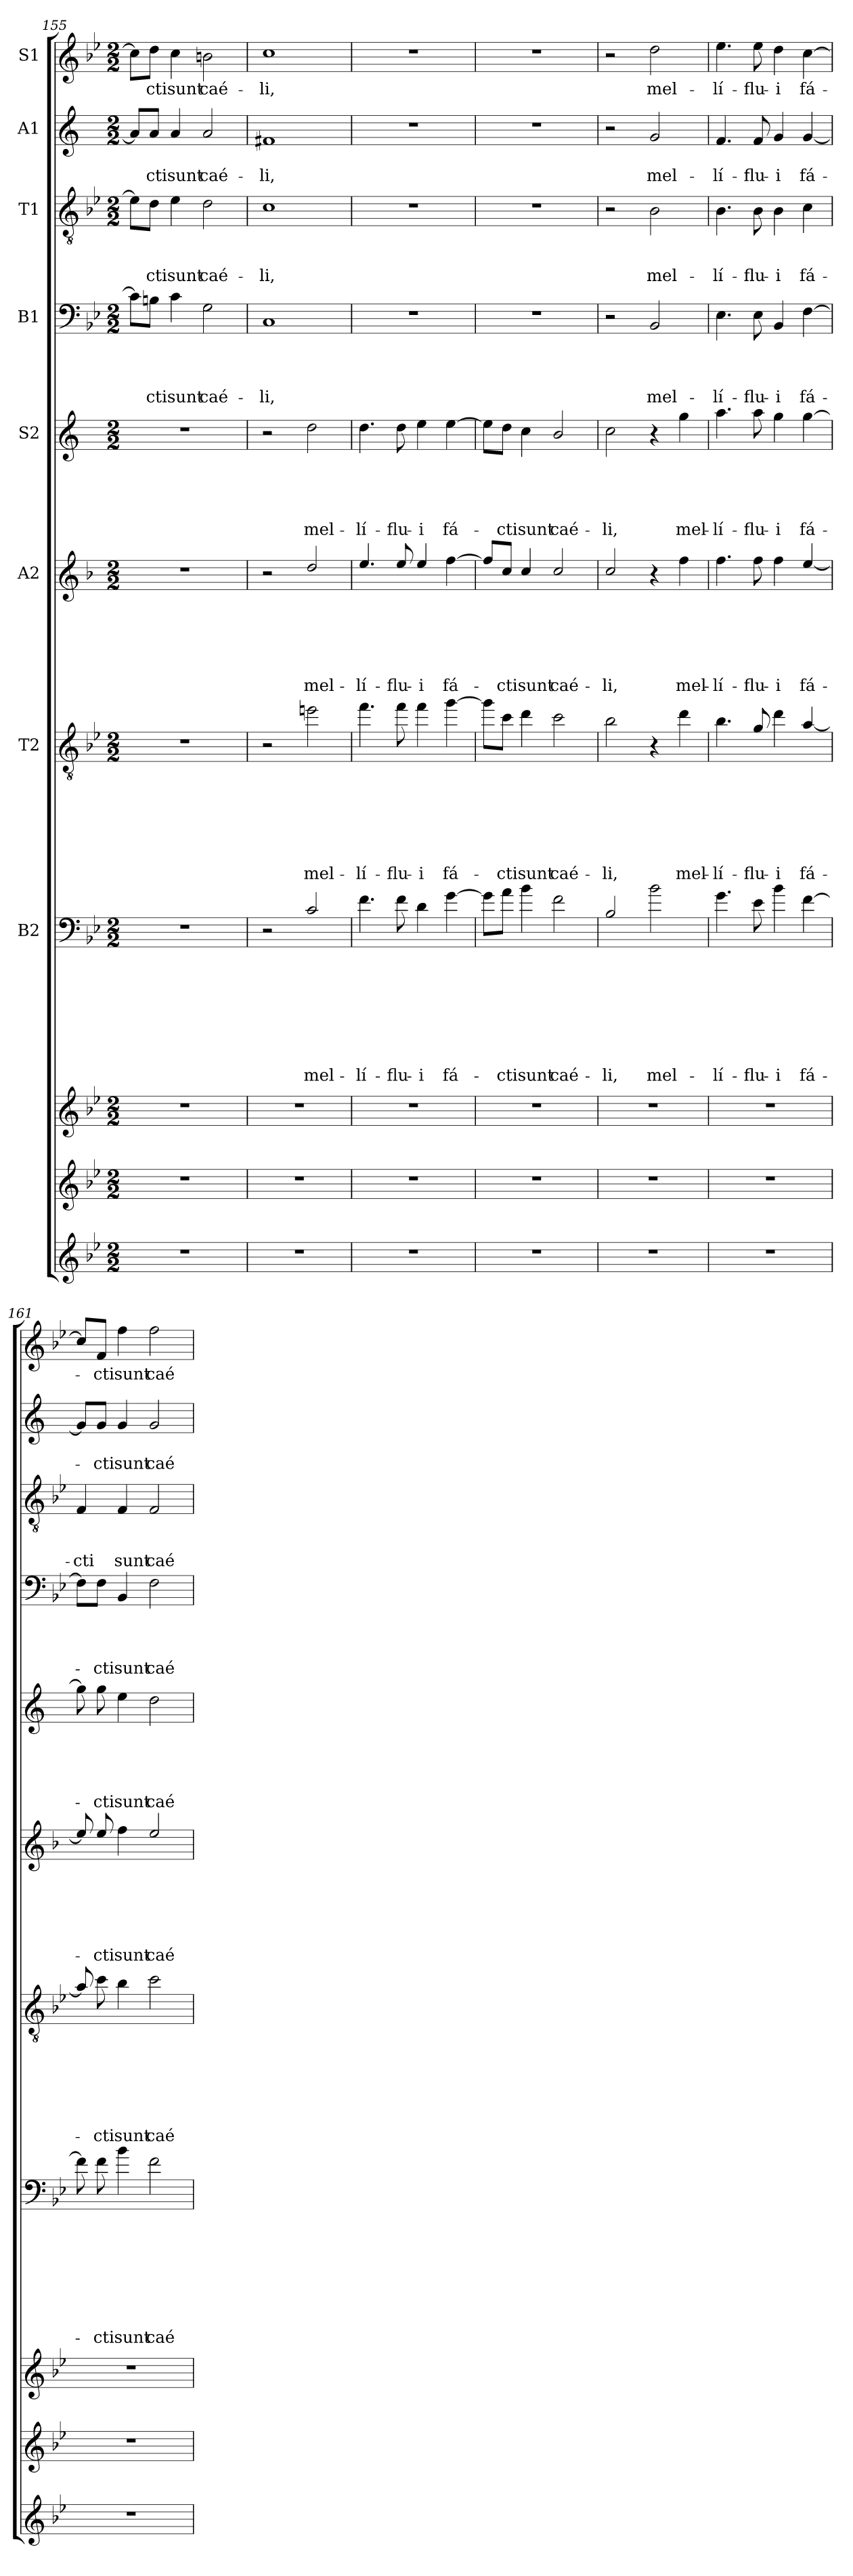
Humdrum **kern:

**kern	**kern	**kern	**kern	**text	**text	**text	**text	**text	**text	**text	**text	**kern	**text	**text	**text	**text	**text	**text	**text	**kern	**text	**text	**text	**text	**text	**text	**kern	**text	**text	**text	**text	**text	**kern	**text	**text	**text	**text	**kern	**text	**text	**text	**kern	**text	**text	**kern	**text
*part11	*part10	*part9	*part8	*part8	*part8	*part8	*part8	*part8	*part8	*part8	*part8	*part7	*part7	*part7	*part7	*part7	*part7	*part7	*part7	*part6	*part6	*part6	*part6	*part6	*part6	*part6	*part5	*part5	*part5	*part5	*part5	*part5	*part4	*part4	*part4	*part4	*part4	*part3	*part3	*part3	*part3	*part2	*part2	*part2	*part1	*part1
*staff11	*staff10	*staff9	*staff8	*staff8	*staff8	*staff8	*staff8	*staff8	*staff8	*staff8	*staff8	*staff7	*staff7	*staff7	*staff7	*staff7	*staff7	*staff7	*staff7	*staff6	*staff6	*staff6	*staff6	*staff6	*staff6	*staff6	*staff5	*staff5	*staff5	*staff5	*staff5	*staff5	*staff4	*staff4	*staff4	*staff4	*staff4	*staff3	*staff3	*staff3	*staff3	*staff2	*staff2	*staff2	*staff1	*staff1
*	*	*	*I"B2	*	*	*	*	*	*	*	*	*I"T2	*	*	*	*	*	*	*	*I"A2	*	*	*	*	*	*	*I"S2	*	*	*	*	*	*I"B1	*	*	*	*	*I"T1	*	*	*	*I"A1	*	*	*I"S1	*
*clefG2	*clefG2	*clefG2	*clefF4	*	*	*	*	*	*	*	*	*clefGv2	*	*	*	*	*	*	*	*clefG2	*	*	*	*	*	*	*clefG2	*	*	*	*	*	*clefF4	*	*	*	*	*clefGv2	*	*	*	*clefG2	*	*	*clefG2	*
*	*	*	*ITrd7c12	*	*	*	*	*	*	*	*	*ITrd8c14	*	*	*	*	*	*	*	*ITrd4c7	*	*	*	*	*	*	*ITrd1c2	*	*	*	*	*	*	*	*	*	*	*	*	*	*	*ITrd1c2	*	*	*	*
*k[b-e-]	*k[b-e-]	*k[b-e-]	*k[b-e-]	*	*	*	*	*	*	*	*	*k[b-e-]	*	*	*	*	*	*	*	*k[b-e-]	*	*	*	*	*	*	*k[b-e-]	*	*	*	*	*	*k[b-e-]	*	*	*	*	*k[b-e-]	*	*	*	*k[b-e-]	*	*	*k[b-e-]	*
*B-:	*B-:	*B-:	*B-:	*	*	*	*	*	*	*	*	*B-:	*	*	*	*	*	*	*	*B-:	*	*	*	*	*	*	*B-:	*	*	*	*	*	*B-:	*	*	*	*	*B-:	*	*	*	*B-:	*	*	*B-:	*
*M2/2	*M2/2	*M2/2	*M2/2	*	*	*	*	*	*	*	*	*M2/2	*	*	*	*	*	*	*	*M2/2	*	*	*	*	*	*	*M2/2	*	*	*	*	*	*M2/2	*	*	*	*	*M2/2	*	*	*	*M2/2	*	*	*M2/2	*
=155	=155	=155	=155	=155	=155	=155	=155	=155	=155	=155	=155	=155	=155	=155	=155	=155	=155	=155	=155	=155	=155	=155	=155	=155	=155	=155	=155	=155	=155	=155	=155	=155	=155	=155	=155	=155	=155	=155	=155	=155	=155	=155	=155	=155	=155	=155
1r	1r	1r	1r	.	.	.	.	.	.	.	.	1r	.	.	.	.	.	.	.	1r	.	.	.	.	.	.	1r	.	.	.	.	.	8c\L]	.	.	.	.	8e-\L]	.	.	.	8g/L]	.	.	8cc\L]	.
!	!	!	!	!	!	!	!	!	!	!	!	!	!	!	!	!	!	!	!	!	!	!	!	!	!	!	!	!	!	!	!	!	!	!	!	!	!LO:LY:b	!	!	!	!LO:LY:b	!	!	!LO:LY:b	!	!LO:LY:b
.	.	.	.	.	.	.	.	.	.	.	.	.	.	.	.	.	.	.	.	.	.	.	.	.	.	.	.	.	.	.	.	.	8Bn\J	.	.	.	-cti	8d\J	.	.	-cti	8g/J	.	-cti	8dd\J	-cti
!	!	!	!	!	!	!	!	!	!	!	!	!	!	!	!	!	!	!	!	!	!	!	!	!	!	!	!	!	!	!	!	!	!	!	!	!	!LO:LY:b	!	!	!	!LO:LY:b	!	!	!LO:LY:b	!	!LO:LY:b
.	.	.	.	.	.	.	.	.	.	.	.	.	.	.	.	.	.	.	.	.	.	.	.	.	.	.	.	.	.	.	.	.	4c\	.	.	.	sunt	4e-\	.	.	sunt	4g/	.	sunt	4cc\	sunt
!	!	!	!	!	!	!	!	!	!	!	!	!	!	!	!	!	!	!	!	!	!	!	!	!	!	!	!	!	!	!	!	!	!	!	!	!	!LO:LY:b	!	!	!	!LO:LY:b	!	!	!LO:LY:b	!	!LO:LY:b
.	.	.	.	.	.	.	.	.	.	.	.	.	.	.	.	.	.	.	.	.	.	.	.	.	.	.	.	.	.	.	.	.	2G\	.	.	.	caé-	2d\	.	.	caé-	2g/	.	caé-	2bn\	caé-
=156	=156	=156	=156	=156	=156	=156	=156	=156	=156	=156	=156	=156	=156	=156	=156	=156	=156	=156	=156	=156	=156	=156	=156	=156	=156	=156	=156	=156	=156	=156	=156	=156	=156	=156	=156	=156	=156	=156	=156	=156	=156	=156	=156	=156	=156	=156
!	!	!	!	!	!	!	!	!	!	!	!	!	!	!	!	!	!	!	!	!	!	!	!	!	!	!	!	!	!	!	!	!	!	!	!	!	!LO:LY:b	!	!	!	!LO:LY:b	!	!	!LO:LY:b	!	!LO:LY:b
1r	1r	1r	2r	.	.	.	.	.	.	.	.	2r	.	.	.	.	.	.	.	2r	.	.	.	.	.	.	2r	.	.	.	.	.	1C	.	.	.	-li,	1c	.	.	-li,	1en	.	-li,	1cc	-li,
!	!	!	!	!	!	!	!	!	!	!	!LO:LY:b	!	!	!	!	!	!	!	!LO:LY:b	!	!	!	!	!	!	!LO:LY:b	!	!	!	!	!	!LO:LY:b	!	!	!	!	!	!	!	!	!	!	!	!	!	!
.	.	.	2C/	.	.	.	.	.	.	.	mel-	2en\	.	.	.	.	.	.	mel-	2g/	.	.	.	.	.	mel-	2cc\	.	.	.	.	mel-	.	.	.	.	.	.	.	.	.	.	.	.	.	.
=157	=157	=157	=157	=157	=157	=157	=157	=157	=157	=157	=157	=157	=157	=157	=157	=157	=157	=157	=157	=157	=157	=157	=157	=157	=157	=157	=157	=157	=157	=157	=157	=157	=157	=157	=157	=157	=157	=157	=157	=157	=157	=157	=157	=157	=157	=157
!	!	!	!	!	!	!	!	!	!	!	!LO:LY:b	!	!	!	!	!	!	!	!LO:LY:b	!	!	!	!	!	!	!LO:LY:b	!	!	!	!	!	!LO:LY:b	!	!	!	!	!	!	!	!	!	!	!	!	!	!
1r	1r	1r	4.F\	.	.	.	.	.	.	.	-lí-	4.f\	.	.	.	.	.	.	-lí-	4.a/	.	.	.	.	.	-lí-	4.cc\	.	.	.	.	-lí-	1r	.	.	.	.	1r	.	.	.	1r	.	.	1r	.
!	!	!	!	!	!	!	!	!	!	!	!LO:LY:b	!	!	!	!	!	!	!	!LO:LY:b	!	!	!	!	!	!	!LO:LY:b	!	!	!	!	!	!LO:LY:b	!	!	!	!	!	!	!	!	!	!	!	!	!	!
.	.	.	8F\	.	.	.	.	.	.	.	-flu-	8f\	.	.	.	.	.	.	-flu-	8a/	.	.	.	.	.	-flu-	8cc\	.	.	.	.	-flu-	.	.	.	.	.	.	.	.	.	.	.	.	.	.
!	!	!	!	!	!	!	!	!	!	!	!LO:LY:b	!	!	!	!	!	!	!	!LO:LY:b	!	!	!	!	!	!	!LO:LY:b	!	!	!	!	!	!LO:LY:b	!	!	!	!	!	!	!	!	!	!	!	!	!	!
.	.	.	4D\	.	.	.	.	.	.	.	-i	4f\	.	.	.	.	.	.	-i	4a/	.	.	.	.	.	-i	4dd\	.	.	.	.	-i	.	.	.	.	.	.	.	.	.	.	.	.	.	.
!	!	!	!	!	!	!	!	!	!	!	!LO:LY:b	!	!	!	!	!	!	!	!LO:LY:b	!	!	!	!	!	!	!LO:LY:b	!	!	!	!	!	!LO:LY:b	!	!	!	!	!	!	!	!	!	!	!	!	!	!
.	.	.	[4G\	.	.	.	.	.	.	.	fá-	[4g\	.	.	.	.	.	.	fá-	[4b-\	.	.	.	.	.	fá-	[4dd\	.	.	.	.	fá-	.	.	.	.	.	.	.	.	.	.	.	.	.	.
=158	=158	=158	=158	=158	=158	=158	=158	=158	=158	=158	=158	=158	=158	=158	=158	=158	=158	=158	=158	=158	=158	=158	=158	=158	=158	=158	=158	=158	=158	=158	=158	=158	=158	=158	=158	=158	=158	=158	=158	=158	=158	=158	=158	=158	=158	=158
1r	1r	1r	8G\L]	.	.	.	.	.	.	.	.	8g\L]	.	.	.	.	.	.	.	8b-/L]	.	.	.	.	.	.	8dd\L]	.	.	.	.	.	1r	.	.	.	.	1r	.	.	.	1r	.	.	1r	.
!	!	!	!	!	!	!	!	!	!	!	!LO:LY:b	!	!	!	!	!	!	!	!LO:LY:b	!	!	!	!	!	!	!LO:LY:b	!	!	!	!	!	!LO:LY:b	!	!	!	!	!	!	!	!	!	!	!	!	!	!
.	.	.	8A\J	.	.	.	.	.	.	.	-cti	8c\J	.	.	.	.	.	.	-cti	8f/J	.	.	.	.	.	-cti	8cc\J	.	.	.	.	-cti	.	.	.	.	.	.	.	.	.	.	.	.	.	.
!	!	!	!	!	!	!	!	!	!	!	!LO:LY:b	!	!	!	!	!	!	!	!LO:LY:b	!	!	!	!	!	!	!LO:LY:b	!	!	!	!	!	!LO:LY:b	!	!	!	!	!	!	!	!	!	!	!	!	!	!
.	.	.	4B-\	.	.	.	.	.	.	.	sunt	4d\	.	.	.	.	.	.	sunt	4f/	.	.	.	.	.	sunt	4b-\	.	.	.	.	sunt	.	.	.	.	.	.	.	.	.	.	.	.	.	.
!	!	!	!	!	!	!	!	!	!	!	!LO:LY:b	!	!	!	!	!	!	!	!LO:LY:b	!	!	!	!	!	!	!LO:LY:b	!	!	!	!	!	!LO:LY:b	!	!	!	!	!	!	!	!	!	!	!	!	!	!
.	.	.	2F\	.	.	.	.	.	.	.	caé-	2c\	.	.	.	.	.	.	caé-	2f/	.	.	.	.	.	caé-	2a/	.	.	.	.	caé-	.	.	.	.	.	.	.	.	.	.	.	.	.	.
!!LO:PB:g=z
=159	=159	=159	=159	=159	=159	=159	=159	=159	=159	=159	=159	=159	=159	=159	=159	=159	=159	=159	=159	=159	=159	=159	=159	=159	=159	=159	=159	=159	=159	=159	=159	=159	=159	=159	=159	=159	=159	=159	=159	=159	=159	=159	=159	=159	=159	=159
!	!	!	!	!	!	!	!	!	!	!	!LO:LY:b	!	!	!	!	!	!	!	!LO:LY:b	!	!	!	!	!	!	!LO:LY:b	!	!	!	!	!	!LO:LY:b	!	!	!	!	!	!	!	!	!	!	!	!	!	!
1r	1r	1r	2BB-/	.	.	.	.	.	.	.	-li,	2B-\	.	.	.	.	.	.	-li,	2f/	.	.	.	.	.	-li,	2b-\	.	.	.	.	-li,	2r	.	.	.	.	2r	.	.	.	2r	.	.	2r	.
!	!	!	!	!	!	!	!	!	!	!	!LO:LY:b	!	!	!	!	!	!	!	!	!	!	!	!	!	!	!	!	!	!	!	!	!	!	!	!	!	!LO:LY:b	!	!	!	!LO:LY:b	!	!	!LO:LY:b	!	!LO:LY:b
.	.	.	2B-\	.	.	.	.	.	.	.	mel-	4r	.	.	.	.	.	.	.	4r	.	.	.	.	.	.	4r	.	.	.	.	.	2BB-/	.	.	.	mel-	2B-\	.	.	mel-	2f/	.	mel-	2dd\	mel-
!	!	!	!	!	!	!	!	!	!	!	!	!	!	!	!	!	!	!	!LO:LY:b	!	!	!	!	!	!	!LO:LY:b	!	!	!	!	!	!LO:LY:b	!	!	!	!	!	!	!	!	!	!	!	!	!	!
.	.	.	.	.	.	.	.	.	.	.	.	4d\	.	.	.	.	.	.	mel-	4b-\	.	.	.	.	.	mel-	4ff\	.	.	.	.	mel-	.	.	.	.	.	.	.	.	.	.	.	.	.	.
=160	=160	=160	=160	=160	=160	=160	=160	=160	=160	=160	=160	=160	=160	=160	=160	=160	=160	=160	=160	=160	=160	=160	=160	=160	=160	=160	=160	=160	=160	=160	=160	=160	=160	=160	=160	=160	=160	=160	=160	=160	=160	=160	=160	=160	=160	=160
!	!	!	!	!	!	!	!	!	!	!	!LO:LY:b	!	!	!	!	!	!	!	!LO:LY:b	!	!	!	!	!	!	!LO:LY:b	!	!	!	!	!	!LO:LY:b	!	!	!	!	!LO:LY:b	!	!	!	!LO:LY:b	!	!	!LO:LY:b	!	!LO:LY:b
1r	1r	1r	4.G\	.	.	.	.	.	.	.	-lí-	4.B-\	.	.	.	.	.	.	-lí-	4.b-\	.	.	.	.	.	-lí-	4.gg\	.	.	.	.	-lí-	4.E-\	.	.	.	-lí-	4.B-\	.	.	-lí-	4.e-/	.	-lí-	4.ee-\	-lí-
!	!	!	!	!	!	!	!	!	!	!	!LO:LY:b	!	!	!	!	!	!	!	!LO:LY:b	!	!	!	!	!	!	!LO:LY:b	!	!	!	!	!	!LO:LY:b	!	!	!	!	!LO:LY:b	!	!	!	!LO:LY:b	!	!	!LO:LY:b	!	!LO:LY:b
.	.	.	8E-\	.	.	.	.	.	.	.	-flu-	8G/	.	.	.	.	.	.	-flu-	8b-\	.	.	.	.	.	-flu-	8gg\	.	.	.	.	-flu-	8E-\	.	.	.	-flu-	8B-\	.	.	-flu-	8e-/	.	-flu-	8ee-\	-flu-
!	!	!	!	!	!	!	!	!	!	!	!LO:LY:b	!	!	!	!	!	!	!	!LO:LY:b	!	!	!	!	!	!	!LO:LY:b	!	!	!	!	!	!LO:LY:b	!	!	!	!	!LO:LY:b	!	!	!	!LO:LY:b	!	!	!LO:LY:b	!	!LO:LY:b
.	.	.	4B-\	.	.	.	.	.	.	.	-i	4d\	.	.	.	.	.	.	-i	4b-\	.	.	.	.	.	-i	4ff\	.	.	.	.	-i	4BB-/	.	.	.	-i	4B-\	.	.	-i	4f/	.	-i	4dd\	-i
!	!	!	!	!	!	!	!	!	!	!	!LO:LY:b	!	!	!	!	!	!	!	!LO:LY:b	!	!	!	!	!	!	!LO:LY:b	!	!	!	!	!	!LO:LY:b	!	!	!	!	!LO:LY:b	!	!	!	!LO:LY:b	!	!	!LO:LY:b	!	!LO:LY:b
.	.	.	[4F\	.	.	.	.	.	.	.	fá-	[4A/	.	.	.	.	.	.	fá-	[4a/	.	.	.	.	.	fá-	[4ff\	.	.	.	.	fá-	[4F\	.	.	.	fá-	4c\	.	.	fá-	[4f/	.	fá-	[4cc\	fá-
=161	=161	=161	=161	=161	=161	=161	=161	=161	=161	=161	=161	=161	=161	=161	=161	=161	=161	=161	=161	=161	=161	=161	=161	=161	=161	=161	=161	=161	=161	=161	=161	=161	=161	=161	=161	=161	=161	=161	=161	=161	=161	=161	=161	=161	=161	=161
!	!	!	!	!	!	!	!	!	!	!	!	!	!	!	!	!	!	!	!	!	!	!	!	!	!	!	!	!	!	!	!	!	!	!	!	!	!	!	!	!	!LO:LY:b	!	!	!	!	!
1r	1r	1r	8F\]	.	.	.	.	.	.	.	.	8A/]	.	.	.	.	.	.	.	8a/]	.	.	.	.	.	.	8ff\]	.	.	.	.	.	8F\L]	.	.	.	.	4F/	.	.	-cti	8f/L]	.	.	8cc/L]	.
!	!	!	!	!	!	!	!	!	!	!	!LO:LY:b	!	!	!	!	!	!	!	!LO:LY:b	!	!	!	!	!	!	!LO:LY:b	!	!	!	!	!	!LO:LY:b	!	!	!	!	!LO:LY:b	!	!	!	!	!	!	!LO:LY:b	!	!LO:LY:b
.	.	.	8F\	.	.	.	.	.	.	.	-cti	8c\	.	.	.	.	.	.	-cti	8a/	.	.	.	.	.	-cti	8ff\	.	.	.	.	-cti	8F\J	.	.	.	-cti	.	.	.	.	8f/J	.	-cti	8f/J	-cti
!	!	!	!	!	!	!	!	!	!	!	!LO:LY:b	!	!	!	!	!	!	!	!LO:LY:b	!	!	!	!	!	!	!LO:LY:b	!	!	!	!	!	!LO:LY:b	!	!	!	!	!LO:LY:b	!	!	!	!LO:LY:b	!	!	!LO:LY:b	!	!LO:LY:b
.	.	.	4B-\	.	.	.	.	.	.	.	sunt	4B-\	.	.	.	.	.	.	sunt	4b-\	.	.	.	.	.	sunt	4dd\	.	.	.	.	sunt	4BB-/	.	.	.	sunt	4F/	.	.	sunt	4f/	.	sunt	4ff\	sunt
!	!	!	!	!	!	!	!	!	!	!	!LO:LY:b	!	!	!	!	!	!	!	!LO:LY:b	!	!	!	!	!	!	!LO:LY:b	!	!	!	!	!	!LO:LY:b	!	!	!	!	!LO:LY:b	!	!	!	!LO:LY:b	!	!	!LO:LY:b	!	!LO:LY:b
.	.	.	2F\	.	.	.	.	.	.	.	caé-	2c\	.	.	.	.	.	.	caé-	2a/	.	.	.	.	.	caé-	2cc\	.	.	.	.	caé-	2F\	.	.	.	caé-	2F/	.	.	caé-	2f/	.	caé-	2ff\	caé-
=	=	=	=	=	=	=	=	=	=	=	=	=	=	=	=	=	=	=	=	=	=	=	=	=	=	=	=	=	=	=	=	=	=	=	=	=	=	=	=	=	=	=	=	=	=	=
*-	*-	*-	*-	*-	*-	*-	*-	*-	*-	*-	*-	*-	*-	*-	*-	*-	*-	*-	*-	*-	*-	*-	*-	*-	*-	*-	*-	*-	*-	*-	*-	*-	*-	*-	*-	*-	*-	*-	*-	*-	*-	*-	*-	*-	*-	*-
